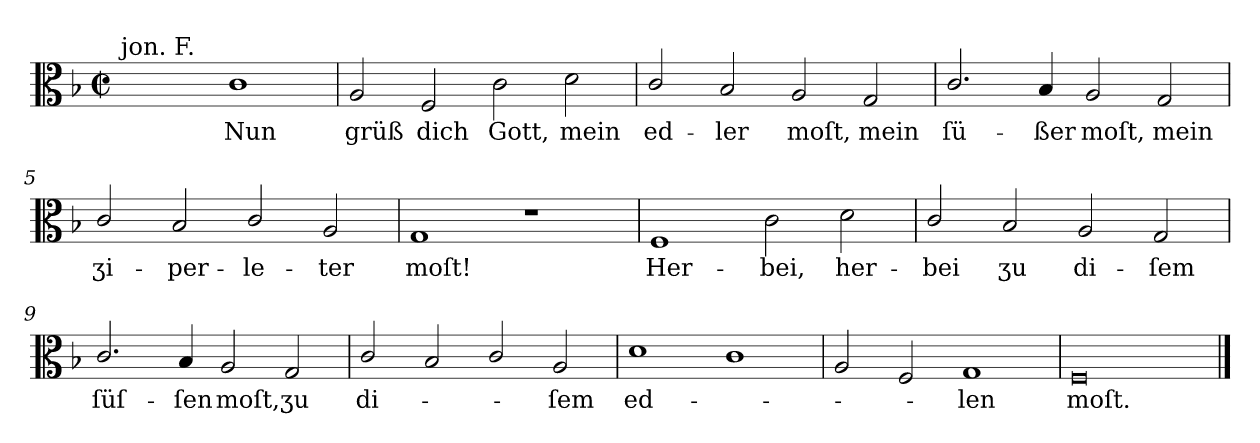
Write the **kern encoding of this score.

**kern	**text
*part1	*part1
*staff1	*staff1
*clefC3	*
*k[b-]	*
*F:ion	*
*M4/2	*
*met(c|)	*
=1	=1
!LO:TX:a:t=jon. F.	!
1ryy	.
1c	Nun
=2	=2
2A	grüß
2F	dich
2c	Gott,
2d	mein
=3	=3
2c/	ed-
2B-	-ler
2A	moſt,
2G	mein
=4	=4
2.c/	ſü-
4B-	-ßer
2A	moſt,
2G	mein
=5	=5
2c/	ʒi-
2B-	-per-
2c/	-le-
2A	-ter
=6	=6
1G	moſt!
1r	.
=7	=7
1F	Her-
2c	-bei,
2d	her-
=8	=8
2c/	-bei
2B-	ʒu
2A	di-
2G	-ſem
=9	=9
2.c/	ſüſ-
4B-	-ſen
2A	moſt,
2G	ʒu
=10	=10
2c/	di-
2B-	.
2c/	.
2A	-ſem
=11	=11
1d	ed-
1c	.
=12	=12
2A	.
2F	.
1G	-len
=13	=13
0F/	moſt.
==	==
*-	*-
